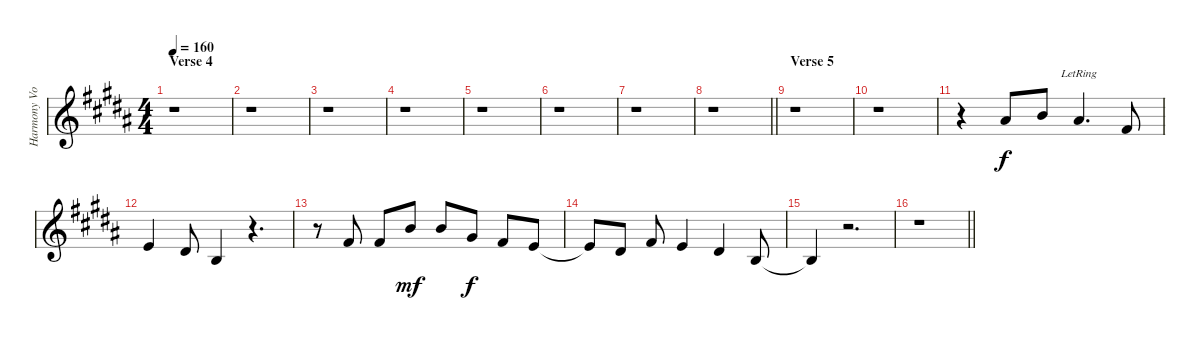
\track ("Harmony Vocals" "Harmony Vo") {instrument tenorsax}
\staff {score}
\tuning (E4 B3 G3 D3 A2 E2) {hide}
\ts (4 4)
\section ("" "Verse 4")
\tempo 160
\clef g2
\ks b
r.1{dy f} |
r.1 |
r.1 |
r.1 |
r.1 |
r.1 |
r.1 |
\barLineRight lightlight
r.1 |
\section ("" "Verse 5")
r.1 |
r.1 |
r.4 6.1.8 7.1.8 6.1{lr}.4{d} 2.1.8 |
0.1.4 4.2.8 0.2.4 r.4{d} |
r.8 2.1.8 2.1.8 7.1.8{dy mf} 7.1.8 4.1.8{dy f} 2.1.8 0.1.8 |
0.1{t}.8 4.2.8 2.1.8 0.1.4 4.2.4 0.2.8 |
0.2{t}.4 r.2{d} |
\barLineRight lightlight
r.1
